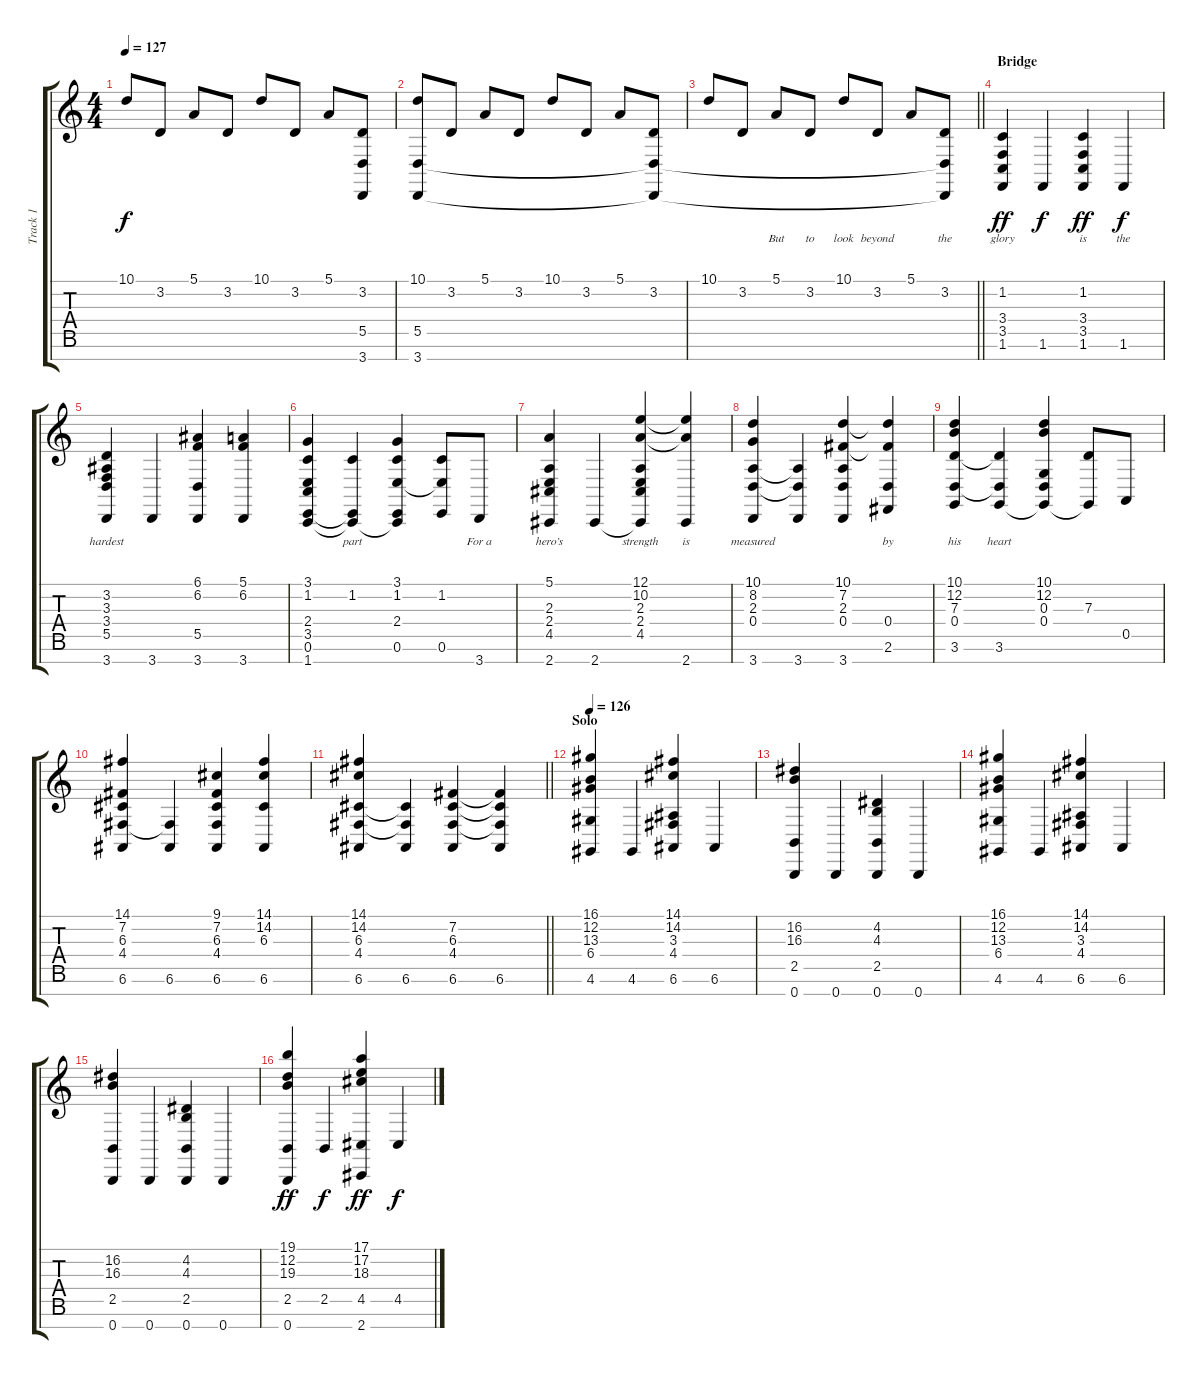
\track ("Track 1" "Track 1") {instrument brightacousticpiano}
\staff {score tabs}
\tuning (E4 B3 G3 D3 A2 E2 B1) {hide}
\ts (4 4)
\tempo 127
\clef g2
\ks c
10.1.8{lyrics (0 "") lyrics (1 "") lyrics (2 "") lyrics (3 "") lyrics (4 "") dy f} 3.2.8{lyrics (0 "") lyrics (1 "") lyrics (2 "") lyrics (3 "") lyrics (4 "")} 5.1.8{lyrics (0 "") lyrics (1 "") lyrics (2 "") lyrics (3 "") lyrics (4 "")} 3.2.8{lyrics (0 "") lyrics (1 "") lyrics (2 "") lyrics (3 "") lyrics (4 "")} 10.1.8{lyrics (0 "") lyrics (1 "") lyrics (2 "") lyrics (3 "") lyrics (4 "")} 3.2.8{lyrics (0 "") lyrics (1 "") lyrics (2 "") lyrics (3 "") lyrics (4 "")} 5.1.8{lyrics (0 "") lyrics (1 "") lyrics (2 "") lyrics (3 "") lyrics (4 "")} (3.2 5.5{t} 3.7{t}).8{lyrics (0 "") lyrics (1 "") lyrics (2 "") lyrics (3 "") lyrics (4 "")} |
(10.1 5.5 3.7).8{lyrics (0 "") lyrics (1 "") lyrics (2 "") lyrics (3 "") lyrics (4 "")} 3.2.8{lyrics (0 "") lyrics (1 "") lyrics (2 "") lyrics (3 "") lyrics (4 "")} 5.1.8{lyrics (0 "") lyrics (1 "") lyrics (2 "") lyrics (3 "") lyrics (4 "")} 3.2.8{lyrics (0 "") lyrics (1 "") lyrics (2 "") lyrics (3 "") lyrics (4 "")} 10.1.8{lyrics (0 "") lyrics (1 "") lyrics (2 "") lyrics (3 "") lyrics (4 "")} 3.2.8{lyrics (0 "") lyrics (1 "") lyrics (2 "") lyrics (3 "") lyrics (4 "")} 5.1.8{lyrics (0 "") lyrics (1 "") lyrics (2 "") lyrics (3 "") lyrics (4 "")} (3.2 5.5{t} 3.7{t}).8{lyrics (0 "") lyrics (1 "") lyrics (2 "") lyrics (3 "") lyrics (4 "")} |
\barLineRight lightlight
10.1.8{lyrics (0 "") lyrics (1 "") lyrics (2 "") lyrics (3 "") lyrics (4 "")} 3.2.8{lyrics (0 "") lyrics (1 "") lyrics (2 "") lyrics (3 "") lyrics (4 "")} 5.1.8{lyrics (0 "But") lyrics (1 "") lyrics (2 "") lyrics (3 "") lyrics (4 "")} 3.2.8{lyrics (0 "to") lyrics (1 "") lyrics (2 "") lyrics (3 "") lyrics (4 "")} 10.1.8{lyrics (0 "look") lyrics (1 "") lyrics (2 "") lyrics (3 "") lyrics (4 "")} 3.2.8{lyrics (0 "beyond") lyrics (1 "") lyrics (2 "") lyrics (3 "") lyrics (4 "")} 5.1.8{lyrics (0 "") lyrics (1 "") lyrics (2 "") lyrics (3 "") lyrics (4 "")} (3.2 5.5{t} 3.7{t}).8{lyrics (0 "the") lyrics (1 "") lyrics (2 "") lyrics (3 "") lyrics (4 "")} |
\section ("" "Bridge")
(1.2 3.4 3.5 1.6).4{lyrics (0 "glory") lyrics (1 "") lyrics (2 "") lyrics (3 "") lyrics (4 "") dy ff} 1.6.4{lyrics (0 "") lyrics (1 "") lyrics (2 "") lyrics (3 "") lyrics (4 "") dy f} (1.2 3.4 3.5 1.6).4{lyrics (0 "is") lyrics (1 "") lyrics (2 "") lyrics (3 "") lyrics (4 "") dy ff} 1.6.4{lyrics (0 "the") lyrics (1 "") lyrics (2 "") lyrics (3 "") lyrics (4 "") dy f} |
(3.2 3.3 3.4 5.5 3.7).4{lyrics (0 "hardest") lyrics (1 "") lyrics (2 "") lyrics (3 "") lyrics (4 "")} 3.7.4{lyrics (0 "") lyrics (1 "") lyrics (2 "") lyrics (3 "") lyrics (4 "")} (6.1 6.2 5.5 3.7).4{lyrics (0 "") lyrics (1 "") lyrics (2 "") lyrics (3 "") lyrics (4 "")} (5.1 6.2 3.7).4{lyrics (0 "") lyrics (1 "") lyrics (2 "") lyrics (3 "") lyrics (4 "")} |
(3.1 1.2 2.4 3.5 0.6 1.7).4{lyrics (0 "") lyrics (1 "") lyrics (2 "") lyrics (3 "") lyrics (4 "")} (1.2 0.6{t} 1.7{t}).4{lyrics (0 "part") lyrics (1 "") lyrics (2 "") lyrics (3 "") lyrics (4 "")} (3.1 1.2 2.4 0.6 1.7{t}).4{lyrics (0 "") lyrics (1 "") lyrics (2 "") lyrics (3 "") lyrics (4 "")} (1.2 2.4{t} 0.6).8{lyrics (0 "") lyrics (1 "") lyrics (2 "") lyrics (3 "") lyrics (4 "")} 3.7.8{lyrics (0 "For a") lyrics (1 "") lyrics (2 "") lyrics (3 "") lyrics (4 "")} |
(5.1 2.3 2.4 4.5 2.7).4{lyrics (0 "hero’s") lyrics (1 "") lyrics (2 "") lyrics (3 "") lyrics (4 "")} 2.7.4{lyrics (0 "") lyrics (1 "") lyrics (2 "") lyrics (3 "") lyrics (4 "")} (12.1 10.2 2.3 2.4 4.5 2.7{t}).4{lyrics (0 "strength") lyrics (1 "") lyrics (2 "") lyrics (3 "") lyrics (4 "")} (12.1{t} 10.2{t} 2.7).4{lyrics (0 "is") lyrics (1 "") lyrics (2 "") lyrics (3 "") lyrics (4 "")} |
(10.1 8.2 2.3 0.4 3.7).4{lyrics (0 "measured") lyrics (1 "") lyrics (2 "") lyrics (3 "") lyrics (4 "")} (2.3{t} 0.4{t} 3.7).4{lyrics (0 "") lyrics (1 "") lyrics (2 "") lyrics (3 "") lyrics (4 "")} (10.1 7.2 2.3 0.4 3.7).4{lyrics (0 "") lyrics (1 "") lyrics (2 "") lyrics (3 "") lyrics (4 "")} (10.1{t} 7.2{t} 0.4 2.6).4{lyrics (0 "by") lyrics (1 "") lyrics (2 "") lyrics (3 "") lyrics (4 "")} |
(10.1 12.2 7.3 0.4 3.6).4{lyrics (0 "his") lyrics (1 "") lyrics (2 "") lyrics (3 "") lyrics (4 "")} (7.3{t} 0.4{t} 3.6).4{lyrics (0 "heart") lyrics (1 "") lyrics (2 "") lyrics (3 "") lyrics (4 "")} (10.1 12.2 0.3 0.4 3.6{t}).4{lyrics (0 "") lyrics (1 "") lyrics (2 "") lyrics (3 "") lyrics (4 "")} (7.3 3.6{t}).8{lyrics (0 "") lyrics (1 "") lyrics (2 "") lyrics (3 "") lyrics (4 "")} 0.5.8{lyrics (0 "") lyrics (1 "") lyrics (2 "") lyrics (3 "") lyrics (4 "")} |
(14.1 7.2 6.3 4.4 6.6).4{lyrics (0 "") lyrics (1 "") lyrics (2 "") lyrics (3 "") lyrics (4 "")} (4.4{t} 6.6).4{lyrics (0 "") lyrics (1 "") lyrics (2 "") lyrics (3 "") lyrics (4 "")} (9.1 7.2 6.3 4.4 6.6).4{lyrics (0 "") lyrics (1 "") lyrics (2 "") lyrics (3 "") lyrics (4 "")} (14.1 14.2 6.3 6.6).4{lyrics (0 "") lyrics (1 "") lyrics (2 "") lyrics (3 "") lyrics (4 "")} |
\barLineRight lightlight
(14.1 14.2 6.3 4.4 6.6).4{lyrics (0 "") lyrics (1 "") lyrics (2 "") lyrics (3 "") lyrics (4 "")} (6.3{t} 4.4{t} 6.6).4{lyrics (0 "") lyrics (1 "") lyrics (2 "") lyrics (3 "") lyrics (4 "")} (7.2 6.3 4.4 6.6).4{lyrics (0 "") lyrics (1 "") lyrics (2 "") lyrics (3 "") lyrics (4 "")} (7.2{t} 6.3{t} 4.4{t} 6.6).4{lyrics (0 "") lyrics (1 "") lyrics (2 "") lyrics (3 "") lyrics (4 "")} |
\section ("" "Solo")
\tempo 126
(16.1 12.2 13.3 6.4 4.6).4{lyrics (0 "") lyrics (1 "") lyrics (2 "") lyrics (3 "") lyrics (4 "")} 4.6.4{lyrics (0 "") lyrics (1 "") lyrics (2 "") lyrics (3 "") lyrics (4 "")} (14.1 14.2 3.3 4.4 6.6).4{lyrics (0 "") lyrics (1 "") lyrics (2 "") lyrics (3 "") lyrics (4 "")} 6.6.4{lyrics (0 "") lyrics (1 "") lyrics (2 "") lyrics (3 "") lyrics (4 "")} |
(16.2 16.3 2.5 0.7).4{lyrics (0 "") lyrics (1 "") lyrics (2 "") lyrics (3 "") lyrics (4 "")} 0.7.4{lyrics (0 "") lyrics (1 "") lyrics (2 "") lyrics (3 "") lyrics (4 "")} (4.2 4.3 2.5 0.7).4{lyrics (0 "") lyrics (1 "") lyrics (2 "") lyrics (3 "") lyrics (4 "")} 0.7.4{lyrics (0 "") lyrics (1 "") lyrics (2 "") lyrics (3 "") lyrics (4 "")} |
(16.1 12.2 13.3 6.4 4.6).4{lyrics (0 "") lyrics (1 "") lyrics (2 "") lyrics (3 "") lyrics (4 "")} 4.6.4{lyrics (0 "") lyrics (1 "") lyrics (2 "") lyrics (3 "") lyrics (4 "")} (14.1 14.2 3.3 4.4 6.6).4{lyrics (0 "") lyrics (1 "") lyrics (2 "") lyrics (3 "") lyrics (4 "")} 6.6.4{lyrics (0 "") lyrics (1 "") lyrics (2 "") lyrics (3 "") lyrics (4 "")} |
(16.2 16.3 2.5 0.7).4{lyrics (0 "") lyrics (1 "") lyrics (2 "") lyrics (3 "") lyrics (4 "")} 0.7.4{lyrics (0 "") lyrics (1 "") lyrics (2 "") lyrics (3 "") lyrics (4 "")} (4.2 4.3 2.5 0.7).4{lyrics (0 "") lyrics (1 "") lyrics (2 "") lyrics (3 "") lyrics (4 "")} 0.7.4{lyrics (0 "") lyrics (1 "") lyrics (2 "") lyrics (3 "") lyrics (4 "")} |
(19.1 12.2 19.3 2.5 0.7).4{lyrics (0 "") lyrics (1 "") lyrics (2 "") lyrics (3 "") lyrics (4 "") dy ff} 2.5.4{lyrics (0 "") lyrics (1 "") lyrics (2 "") lyrics (3 "") lyrics (4 "") dy f} (17.1 17.2 18.3 4.5 2.7).4{lyrics (0 "") lyrics (1 "") lyrics (2 "") lyrics (3 "") lyrics (4 "") dy ff} 4.5.4{lyrics (0 "") lyrics (1 "") lyrics (2 "") lyrics (3 "") lyrics (4 "") dy f}
